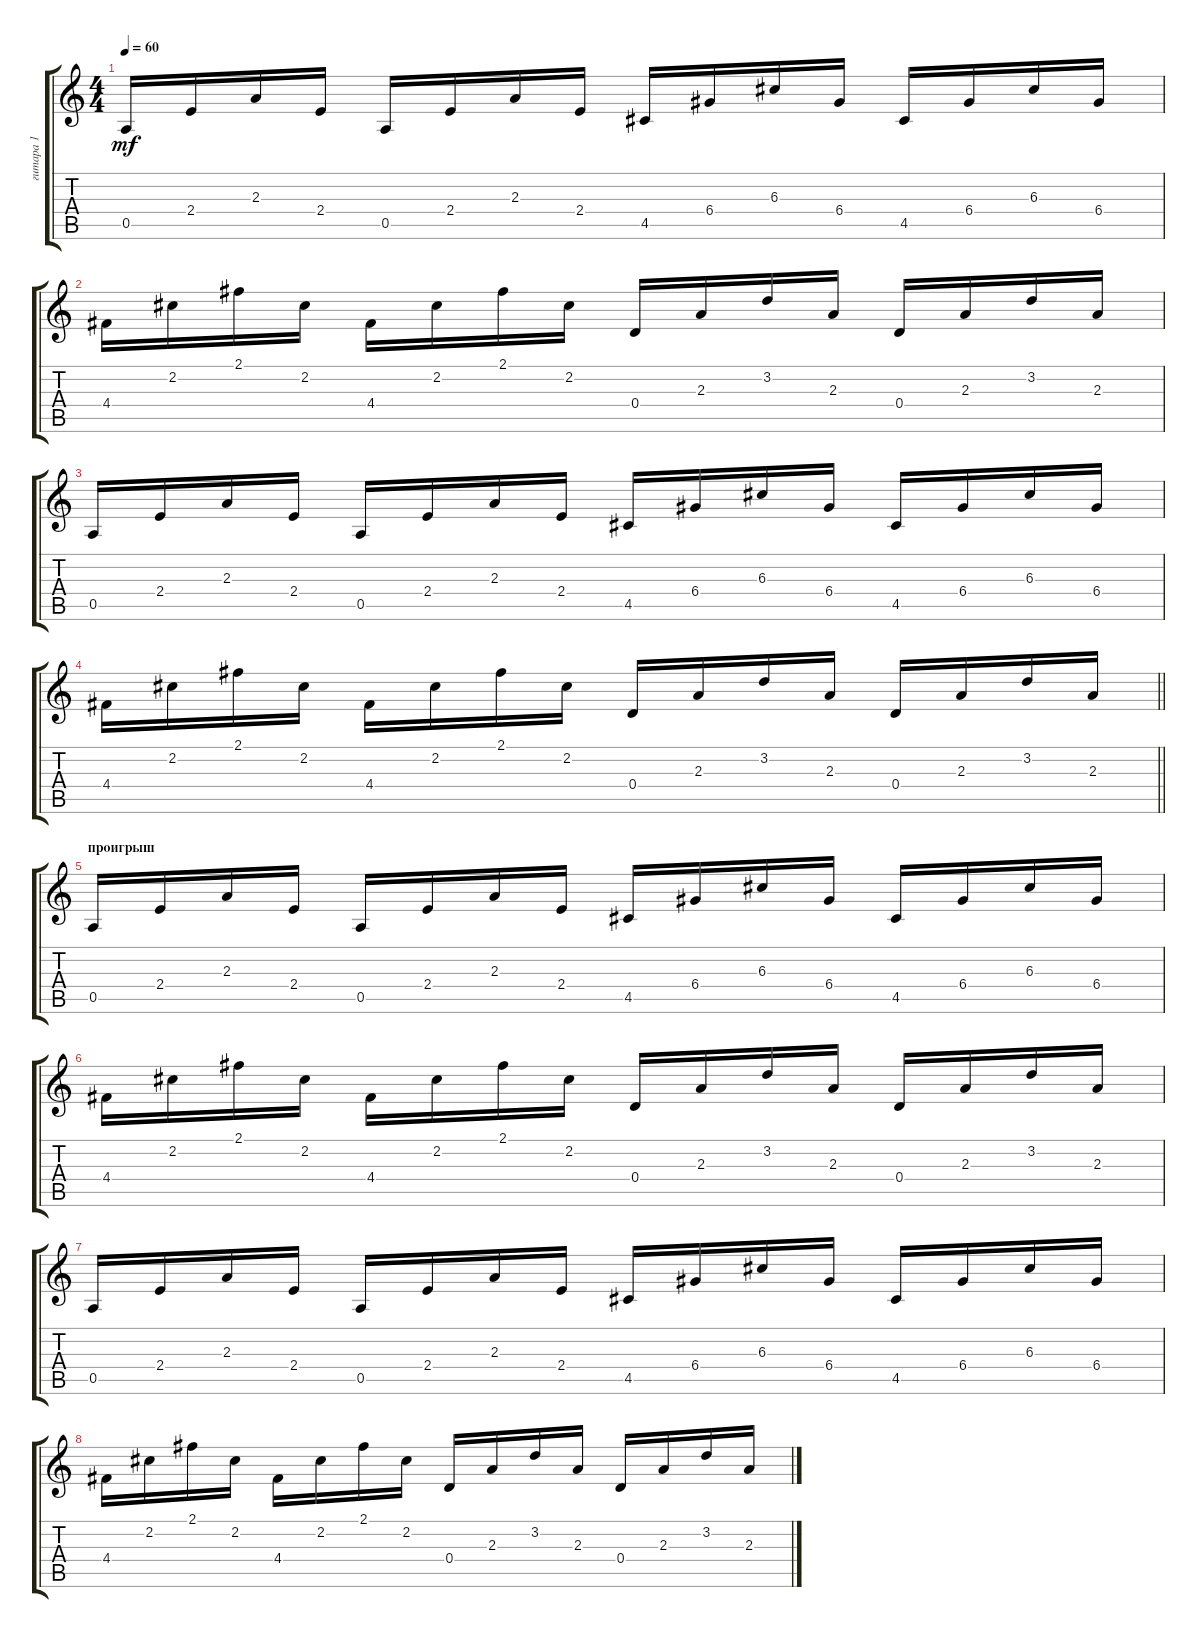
\track ("гитара 1" "гитара 1") {instrument electricguitarclean}
\staff {score tabs}
\tuning (E4 B3 G3 D3 A2 E2) {hide}
\ts (4 4)
\tempo 60
\clef g2
\ks c
0.5.16{dy mf} 2.4.16 2.3.16 2.4.16 0.5.16 2.4.16 2.3.16 2.4.16 4.5.16 6.4.16 6.3.16 6.4.16 4.5.16 6.4.16 6.3.16 6.4.16 |
4.4.16 2.2.16 2.1.16 2.2.16 4.4.16 2.2.16 2.1.16 2.2.16 0.4.16 2.3.16 3.2.16 2.3.16 0.4.16 2.3.16 3.2.16 2.3.16 |
0.5.16 2.4.16 2.3.16 2.4.16 0.5.16 2.4.16 2.3.16 2.4.16 4.5.16 6.4.16 6.3.16 6.4.16 4.5.16 6.4.16 6.3.16 6.4.16 |
\barLineRight lightlight
4.4.16 2.2.16 2.1.16 2.2.16 4.4.16 2.2.16 2.1.16 2.2.16 0.4.16 2.3.16 3.2.16 2.3.16 0.4.16 2.3.16 3.2.16 2.3.16 |
\section ("" "проигрыш")
0.5.16 2.4.16 2.3.16 2.4.16 0.5.16 2.4.16 2.3.16 2.4.16 4.5.16 6.4.16 6.3.16 6.4.16 4.5.16 6.4.16 6.3.16 6.4.16 |
4.4.16 2.2.16 2.1.16 2.2.16 4.4.16 2.2.16 2.1.16 2.2.16 0.4.16 2.3.16 3.2.16 2.3.16 0.4.16 2.3.16 3.2.16 2.3.16 |
0.5.16 2.4.16 2.3.16 2.4.16 0.5.16 2.4.16 2.3.16 2.4.16 4.5.16 6.4.16 6.3.16 6.4.16 4.5.16 6.4.16 6.3.16 6.4.16 |
4.4.16 2.2.16 2.1.16 2.2.16 4.4.16 2.2.16 2.1.16 2.2.16 0.4.16 2.3.16 3.2.16 2.3.16 0.4.16 2.3.16 3.2.16 2.3.16
